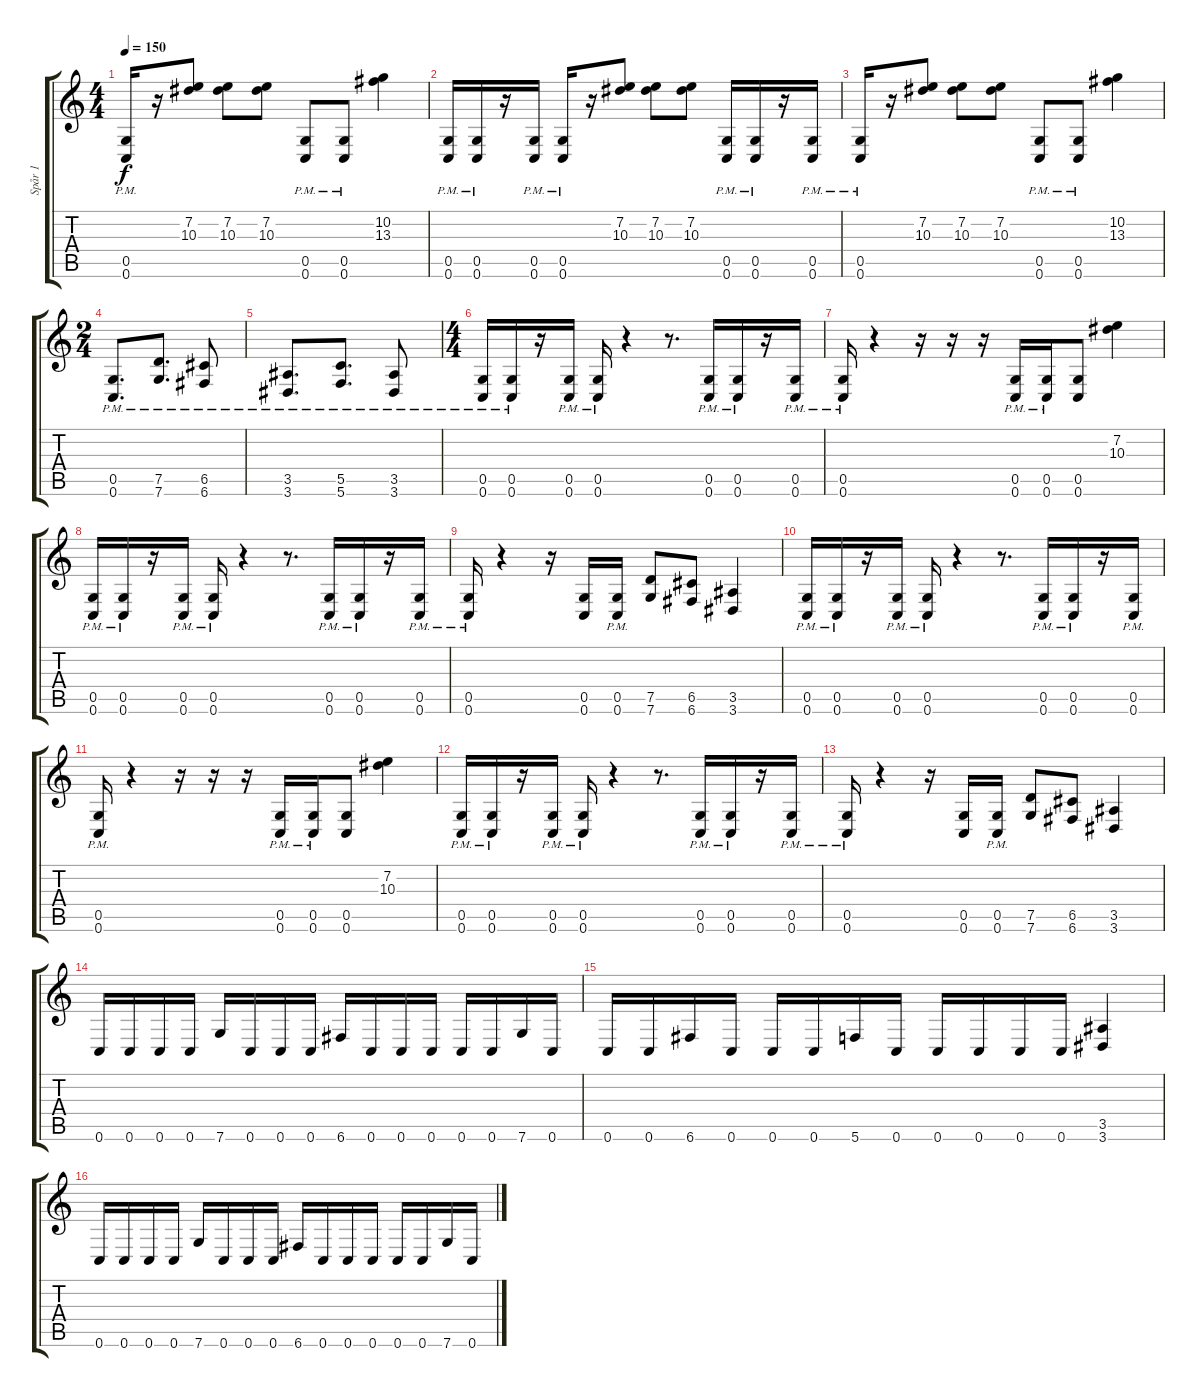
\track ("Spår 1" "Spår 1") {instrument distortionguitar}
\staff {score tabs}
\tuning (D4 A3 F3 C3 G2 C2) {hide}
\ts (4 4)
\tempo 150
\clef g2
\ks c
(0.5{pm} 0.6{pm}).16{dy f} r.16 (7.2 10.3).8 (7.2 10.3).8 (7.2 10.3).8 (0.5{pm} 0.6{pm}).8 (0.5{pm} 0.6{pm}).8 (10.2 13.3).4 |
(0.5{pm} 0.6{pm}).16 (0.5{pm} 0.6{pm}).16 r.16 (0.5{pm} 0.6{pm}).16 (0.5{pm} 0.6{pm}).16 r.16 (7.2 10.3).8 (7.2 10.3).8 (7.2 10.3).8 (0.5{pm} 0.6{pm}).16 (0.5{pm} 0.6{pm}).16 r.16 (0.5{pm} 0.6{pm}).16 |
(0.5{pm} 0.6{pm}).16 r.16 (7.2 10.3).8 (7.2 10.3).8 (7.2 10.3).8 (0.5{pm} 0.6{pm}).8 (0.5{pm} 0.6{pm}).8 (10.2 13.3).4 |
\ts (2 4)
(0.5{pm} 0.6{pm}).8{d} (7.5{pm} 7.6{pm}).8{d} (6.5{pm} 6.6{pm}).8 |
(3.5{pm} 3.6{pm}).8{d} (5.5{pm} 5.6{pm}).8{d} (3.5{pm} 3.6{pm}).8 |
\ts (4 4)
(0.5{pm} 0.6{pm}).16 (0.5{pm} 0.6{pm}).16 r.16 (0.5{pm} 0.6{pm}).16 (0.5{pm} 0.6{pm}).16 r.4 r.8{d} (0.5{pm} 0.6{pm}).16 (0.5{pm} 0.6{pm}).16 r.16 (0.5{pm} 0.6{pm}).16 |
(0.5{pm} 0.6{pm}).16 r.4 r.16 r.16 r.16 (0.5{pm} 0.6{pm}).16 (0.5{pm} 0.6{pm}).16 (0.5 0.6).8 (7.2 10.3).4 |
(0.5{pm} 0.6{pm}).16 (0.5{pm} 0.6{pm}).16 r.16 (0.5{pm} 0.6{pm}).16 (0.5{pm} 0.6{pm}).16 r.4 r.8{d} (0.5{pm} 0.6{pm}).16 (0.5{pm} 0.6{pm}).16 r.16 (0.5{pm} 0.6{pm}).16 |
(0.5{pm} 0.6{pm}).16 r.4 r.16 (0.5 0.6).16 (0.5{pm} 0.6{pm}).16 (7.5 7.6).8 (6.5 6.6).8 (3.5 3.6).4 |
(0.5{pm} 0.6{pm}).16 (0.5{pm} 0.6{pm}).16 r.16 (0.5{pm} 0.6{pm}).16 (0.5{pm} 0.6{pm}).16 r.4 r.8{d} (0.5{pm} 0.6{pm}).16 (0.5{pm} 0.6{pm}).16 r.16 (0.5{pm} 0.6{pm}).16 |
(0.5{pm} 0.6{pm}).16 r.4 r.16 r.16 r.16 (0.5{pm} 0.6{pm}).16 (0.5{pm} 0.6{pm}).16 (0.5 0.6).8 (7.2 10.3).4 |
(0.5{pm} 0.6{pm}).16 (0.5{pm} 0.6{pm}).16 r.16 (0.5{pm} 0.6{pm}).16 (0.5{pm} 0.6{pm}).16 r.4 r.8{d} (0.5{pm} 0.6{pm}).16 (0.5{pm} 0.6{pm}).16 r.16 (0.5{pm} 0.6{pm}).16 |
(0.5{pm} 0.6{pm}).16 r.4 r.16 (0.5 0.6).16 (0.5{pm} 0.6{pm}).16 (7.5 7.6).8 (6.5 6.6).8 (3.5 3.6).4 |
0.6.16 0.6.16 0.6.16 0.6.16 7.6.16 0.6.16 0.6.16 0.6.16 6.6.16 0.6.16 0.6.16 0.6.16 0.6.16 0.6.16 7.6.16 0.6.16 |
0.6.16 0.6.16 6.6.16 0.6.16 0.6.16 0.6.16 5.6.16 0.6.16 0.6.16 0.6.16 0.6.16 0.6.16 (3.5 3.6).4 |
0.6.16 0.6.16 0.6.16 0.6.16 7.6.16 0.6.16 0.6.16 0.6.16 6.6.16 0.6.16 0.6.16 0.6.16 0.6.16 0.6.16 7.6.16 0.6.16
